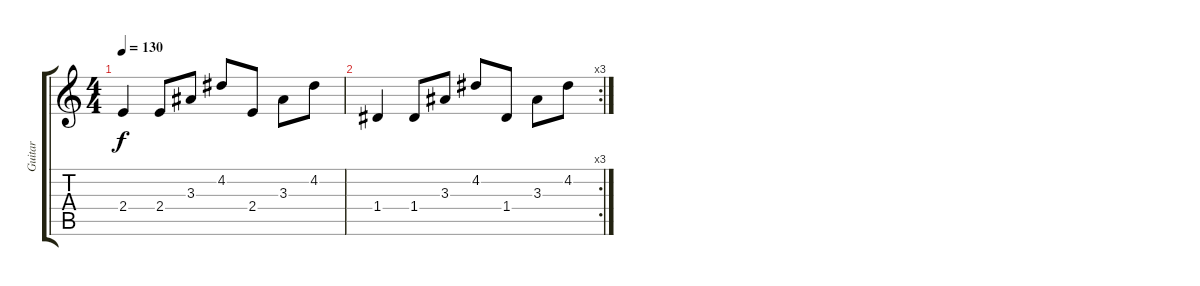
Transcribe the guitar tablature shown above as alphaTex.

\track ("Guitar" "Guitar") {instrument acousticguitarsteel}
\staff {score tabs}
\tuning (E4 B3 G3 D3 A2 E2) {hide}
\ts (4 4)
\tempo 130
\clef g2
\ks c
2.4.4{dy f} 2.4.8 3.3.8 4.2.8 2.4.8 3.3.8 4.2.8 |
\rc 3
1.4.4 1.4.8 3.3.8 4.2.8 1.4.8 3.3.8 4.2.8
